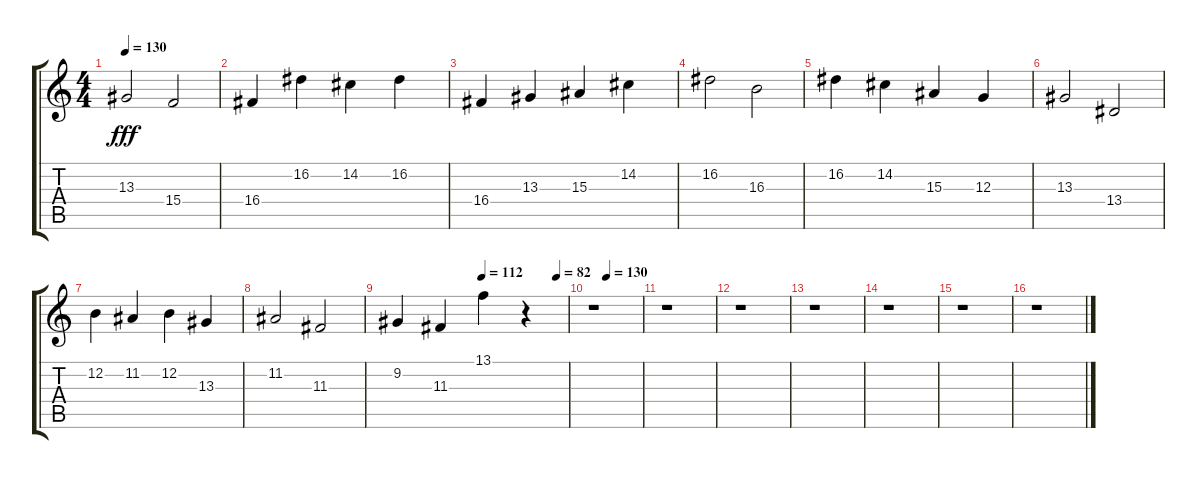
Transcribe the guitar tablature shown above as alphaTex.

\track "" {instrument vibraphone}
\staff {score tabs}
\tuning (E4 B3 G3 D3 A2 E2) {hide}
\ts (4 4)
\tempo 130
\clef g2
\ks c
13.3.2{dy fff volume 15} 15.4.2{volume 15} |
16.4.4{volume 15} 16.2.4{volume 15} 14.2.4{volume 15} 16.2.4{volume 15} |
16.4.4{volume 15} 13.3.4{volume 15} 15.3.4{volume 15} 14.2.4{volume 15} |
16.2.2{volume 15} 16.3.2{volume 15} |
16.2.4{volume 15} 14.2.4{volume 15} 15.3.4{volume 15} 12.3.4{volume 15} |
13.3.2{volume 15} 13.4.2{volume 15} |
12.2.4{volume 15} 11.2.4{volume 15} 12.2.4{volume 15} 13.3.4{volume 15} |
11.2.2{volume 15} 11.3.2{volume 15} |
\tempo (112 0.5)
\tempo (82 0.9375)
9.2.4{volume 15} 11.3.4{volume 15} 13.1.4{volume 15 balance 5 instrument acousticgrandpiano} r.4 |
\tempo (130 0.28125)
r.1 |
r.1 |
r.1 |
r.1 |
r.1 |
r.1 |
r.1
